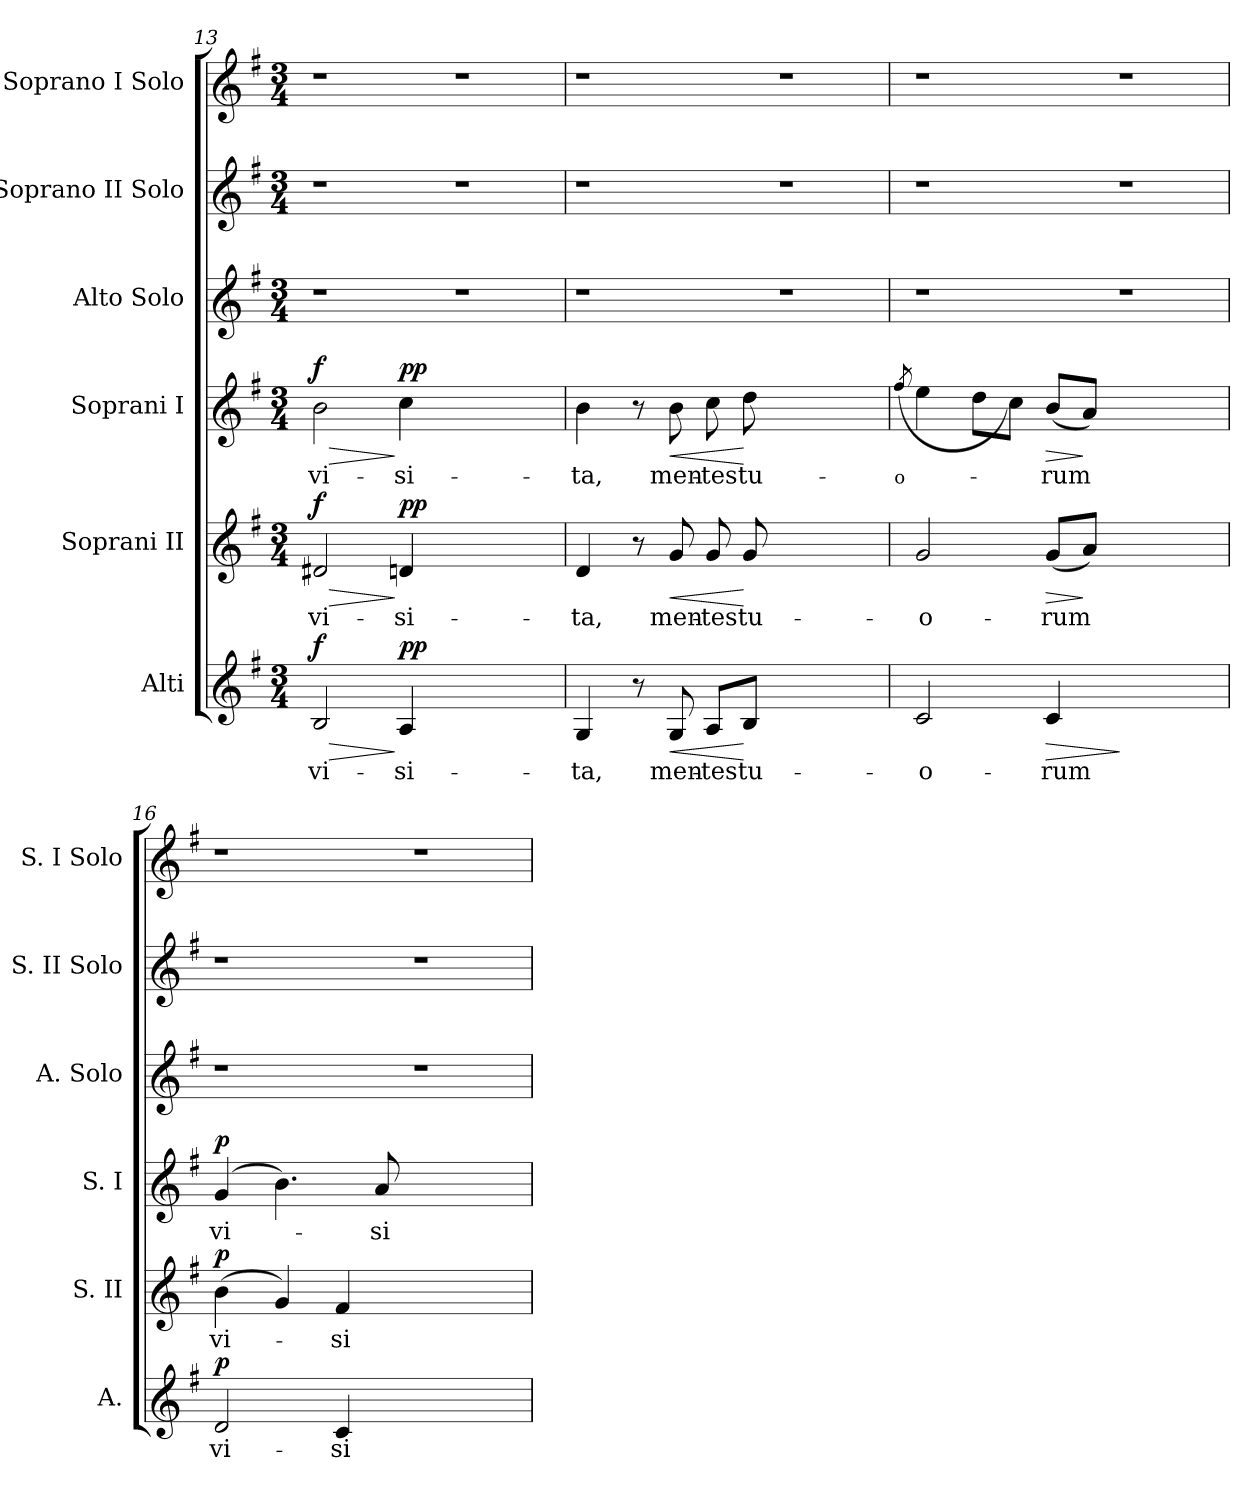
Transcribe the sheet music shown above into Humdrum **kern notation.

**kern	**text	**dynam	**kern	**text	**dynam	**kern	**text	**dynam	**kern	**kern	**kern
*part6	*part6	*part6	*part5	*part5	*part5	*part4	*part4	*part4	*part3	*part2	*part1
*staff6	*staff6	*staff6	*staff5	*staff5	*staff5	*staff4	*staff4	*staff4	*staff3	*staff2	*staff1
*I"Alti	*	*	*I"Soprani II	*	*	*I"Soprani I	*	*	*I"Alto Solo	*I"Soprano II Solo	*I"Soprano I Solo
*I'A.	*	*	*I'S. II	*	*	*I'S. I	*	*	*I'A. Solo	*I'S. II Solo	*I'S. I Solo
*clefG2	*	*	*clefG2	*	*	*clefG2	*	*	*clefG2	*clefG2	*clefG2
*k[f#]	*	*	*k[f#]	*	*	*k[f#]	*	*	*k[f#]	*k[f#]	*k[f#]
*G:	*	*	*G:	*	*	*G:	*	*	*G:	*G:	*G:
*M3/4	*	*	*M3/4	*	*	*M3/4	*	*	*M3/4	*M3/4	*M3/4
=13	=13	=13	=13	=13	=13	=13	=13	=13	=13	=13	=13
!	!LO:LY:b:color=#000000	!LO:HP:b	!	!	!	!	!	!	!	!	!
!	!	!	!	!LO:LY:b:color=#000000	!LO:HP:b	!	!	!	!	!	!
!	!	!	!	!	!	!	!LO:LY:b:color=#000000	!LO:HP:b	!LO:N:vis=1	!LO:N:vis=1	!LO:N:vis=1
2Bi/	vi-	> f	2d#Xi/	vi-	> f	2bi\	vi-	> f	2.r	2.r	2.r
!	!LO:LY:b:color=#000000	!	!	!	!	!	!	!	!	!	!
!	!	!	!	!LO:LY:b:color=#000000	!	!	!	!	!	!	!
!	!	!	!	!	!	!	!LO:LY:b:color=#000000	!	!	!	!
4Ai/	-si-	] pp	4dni/	-si-	] pp	4cci\	-si-	] pp	.	.	.
!	!	!	!	!	!	!	!	!	!LO:N:vis=1	!LO:N:vis=1	!LO:N:vis=1
2.ryy	.	.	2.ryy	.	.	2.ryy	.	.	2.r	2.r	2.r
=14	=14	=14	=14	=14	=14	=14	=14	=14	=14	=14	=14
!	!LO:LY:b:color=#000000	!	!	!	!	!	!	!	!	!	!
!	!	!	!	!LO:LY:b:color=#000000	!	!	!	!	!	!	!
!	!	!	!	!	!	!	!LO:LY:b:color=#000000	!	!LO:N:vis=1	!LO:N:vis=1	!LO:N:vis=1
4Gi/	-ta,	.	4di/	-ta,	.	4bi\	-ta,	.	2.r	2.r	2.r
8r	.	.	8r	.	.	8r	.	.	.	.	.
!	!LO:LY:b:color=#000000	!LO:HP:b	!	!	!	!	!	!	!	!	!
!	!	!	!	!LO:LY:b:color=#000000	!LO:HP:b	!	!	!	!	!	!
!	!	!	!	!	!	!	!LO:LY:b:color=#000000	!LO:HP:b	!	!	!
8Gi/	men-	<	8gi/	men-	<	8bi\	men-	<	.	.	.
!	!LO:LY:b:color=#000000	!	!	!	!	!	!	!	!	!	!
!	!	!	!	!LO:LY:b:color=#000000	!	!	!	!	!	!	!
!	!	!	!	!	!	!	!LO:LY:b:color=#000000	!	!	!	!
8Ai/L	-tes	.	8gi/	-tes	.	8cci\	-tes	.	.	.	.
!	!LO:LY:b:color=#000000	!	!	!	!	!	!	!	!	!	!
!	!	!	!	!LO:LY:b:color=#000000	!	!	!	!	!	!	!
!	!	!	!	!	!	!	!LO:LY:b:color=#000000	!	!	!	!
8Bi/J	tu-	[	8gi/	tu-	[	8ddi\	tu-	[	.	.	.
!	!	!	!	!	!	!	!	!	!LO:N:vis=1	!LO:N:vis=1	!LO:N:vis=1
2.ryy	.	.	2.ryy	.	.	2.ryy	.	.	2.r	2.r	2.r
=15	=15	=15	=15	=15	=15	=15	=15	=15	=15	=15	=15
!	!	!	!	!	!	!	!LO:LY:b:color=#000000	!	!	!	!
.	.	.	.	.	.	(8qff#i/	-o-	.	.	.	.
!	!LO:LY:b:color=#000000	!	!	!	!	!	!	!	!	!	!
!	!	!	!	!LO:LY:b:color=#000000	!	!	!	!	!LO:N:vis=1	!LO:N:vis=1	!LO:N:vis=1
2ci/	-o-	.	2gi/	-o-	.	4eei\	.	.	2.r	2.r	2.r
.	.	.	.	.	.	8ddi\L	.	.	.	.	.
.	.	.	.	.	.	8cci\J)	.	.	.	.	.
!	!LO:LY:b:color=#000000	!LO:HP:b	!	!	!	!	!	!	!	!	!
!	!	!	!	!LO:LY:b:color=#000000	!LO:HP:b	!	!	!	!	!	!
!	!	!	!	!	!	!	!LO:LY:b:color=#000000	!LO:HP:b	!	!	!
4ci/	-rum	>	(8gi/L	-rum	>	(8bi/L	-rum	>	.	.	.
.	.	.	8ai/J)	.	]	8ai/J)	.	]	.	.	.
!	!	!	!	!	!	!	!	!	!LO:N:vis=1	!LO:N:vis=1	!LO:N:vis=1
2.ryy	.	]	2.ryy	.	.	2.ryy	.	.	2.r	2.r	2.r
!!LO:PB:g=z
=16	=16	=16	=16	=16	=16	=16	=16	=16	=16	=16	=16
!	!LO:LY:b:color=#000000	!	!	!	!	!	!	!	!	!	!
!	!	!	!	!LO:LY:b:color=#000000	!	!	!	!	!	!	!
!	!	!	!	!	!	!	!LO:LY:b:color=#000000	!	!LO:N:vis=1	!LO:N:vis=1	!LO:N:vis=1
2di/	vi-	p	(4bi\	vi-	p	(4gi/	vi-	p	2.r	2.r	2.r
.	.	.	4gi/)	.	.	4.bi\)	.	.	.	.	.
!	!LO:LY:b:color=#000000	!	!	!	!	!	!	!	!	!	!
!	!	!	!	!LO:LY:b:color=#000000	!	!	!	!	!	!	!
4ci/	-si-	.	4f#i/	-si-	.	.	.	.	.	.	.
!	!	!	!	!	!	!	!LO:LY:b:color=#000000	!	!	!	!
.	.	.	.	.	.	8ai/	-si-	.	.	.	.
!	!	!	!	!	!	!	!	!	!LO:N:vis=1	!LO:N:vis=1	!LO:N:vis=1
2.ryy	.	.	2.ryy	.	.	2.ryy	.	.	2.r	2.r	2.r
=	=	=	=	=	=	=	=	=	=	=	=
*-	*-	*-	*-	*-	*-	*-	*-	*-	*-	*-	*-
